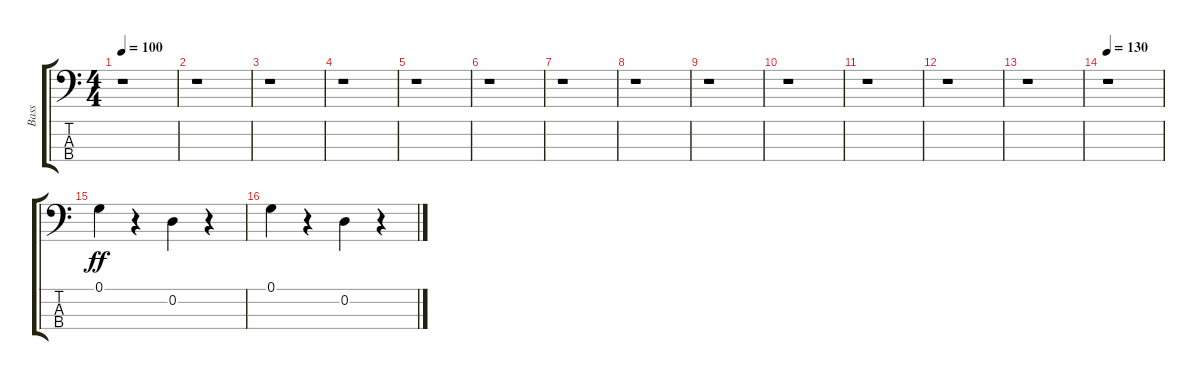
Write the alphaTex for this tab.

\track ("Bass" "Bass") {instrument electricbasspick}
\staff {score tabs}
\tuning (G2 D2 A1 E1) {hide}
\ts (4 4)
\tempo 100
\clef f4
\ks c
r.1{dy ff instrument electricbasspick} |
r.1 |
r.1 |
r.1 |
r.1 |
r.1 |
r.1 |
r.1 |
r.1 |
r.1 |
r.1 |
r.1 |
r.1 |
\tempo 130
r.1 |
0.1.4 r.4 0.2.4 r.4 |
0.1.4 r.4 0.2.4 r.4
